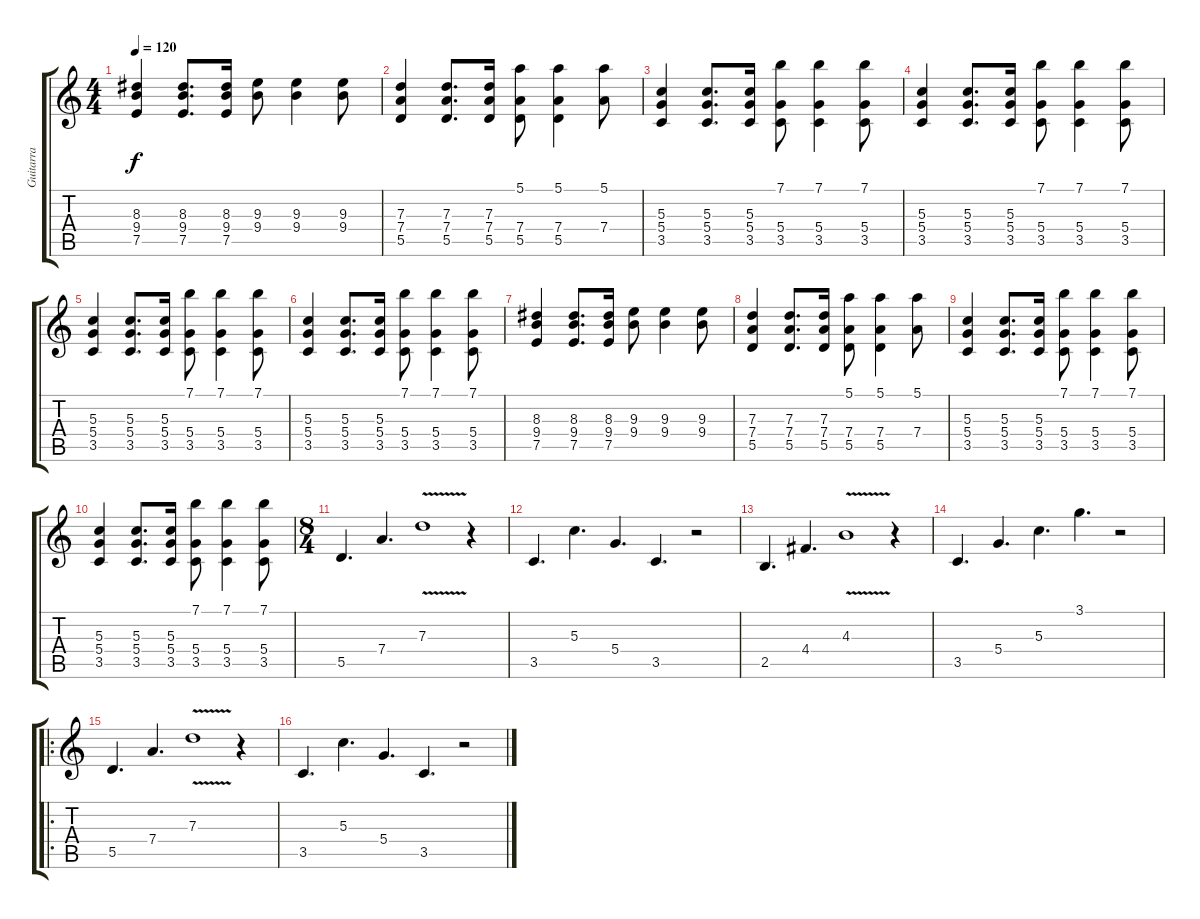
\track ("Guitarra" "Guitarra") {instrument overdrivenguitar}
\staff {score tabs}
\tuning (E4 B3 G3 D3 A2 E2) {hide}
\ts (4 4)
\tempo 120
\clef g2
\ks c
(8.3 9.4 7.5).4{dy f instrument overdrivenguitar} (8.3 9.4 7.5).8{d} (8.3 9.4 7.5).16 (9.3 9.4).8 (9.3 9.4).4 (9.3 9.4).8 |
(7.3 7.4 5.5).4 (7.3 7.4 5.5).8{d} (7.3 7.4 5.5).16 (5.1 7.4 5.5).8 (5.1 7.4 5.5).4 (5.1 7.4).8 |
(5.3 5.4 3.5).4 (5.3 5.4 3.5).8{d} (5.3 5.4 3.5).16 (7.1 5.4 3.5).8 (7.1 5.4 3.5).4 (7.1 5.4 3.5).8 |
(5.3 5.4 3.5).4 (5.3 5.4 3.5).8{d} (5.3 5.4 3.5).16 (7.1 5.4 3.5).8 (7.1 5.4 3.5).4 (7.1 5.4 3.5).8 |
(5.3 5.4 3.5).4 (5.3 5.4 3.5).8{d} (5.3 5.4 3.5).16 (7.1 5.4 3.5).8 (7.1 5.4 3.5).4 (7.1 5.4 3.5).8 |
(5.3 5.4 3.5).4 (5.3 5.4 3.5).8{d} (5.3 5.4 3.5).16 (7.1 5.4 3.5).8 (7.1 5.4 3.5).4 (7.1 5.4 3.5).8 |
(8.3 9.4 7.5).4 (8.3 9.4 7.5).8{d} (8.3 9.4 7.5).16 (9.3 9.4).8 (9.3 9.4).4 (9.3 9.4).8 |
(7.3 7.4 5.5).4 (7.3 7.4 5.5).8{d} (7.3 7.4 5.5).16 (5.1 7.4 5.5).8 (5.1 7.4 5.5).4 (5.1 7.4).8 |
(5.3 5.4 3.5).4 (5.3 5.4 3.5).8{d} (5.3 5.4 3.5).16 (7.1 5.4 3.5).8 (7.1 5.4 3.5).4 (7.1 5.4 3.5).8 |
(5.3 5.4 3.5).4 (5.3 5.4 3.5).8{d} (5.3 5.4 3.5).16 (7.1 5.4 3.5).8 (7.1 5.4 3.5).4 (7.1 5.4 3.5).8 |
\ts (8 4)
5.5.4{d instrument electricguitarclean} 7.4.4{d} 7.3{v}.1 r.4 |
3.5.4{d} 5.3.4{d} 5.4.4{d} 3.5.4{d} r.2 |
2.5.4{d} 4.4.4{d} 4.3{v}.1 r.4 |
3.5.4{d} 5.4.4{d} 5.3.4{d} 3.1.4{d} r.2 |
\ro
5.5.4{d instrument electricguitarclean} 7.4.4{d} 7.3{v}.1 r.4 |
3.5.4{d} 5.3.4{d} 5.4.4{d} 3.5.4{d} r.2
